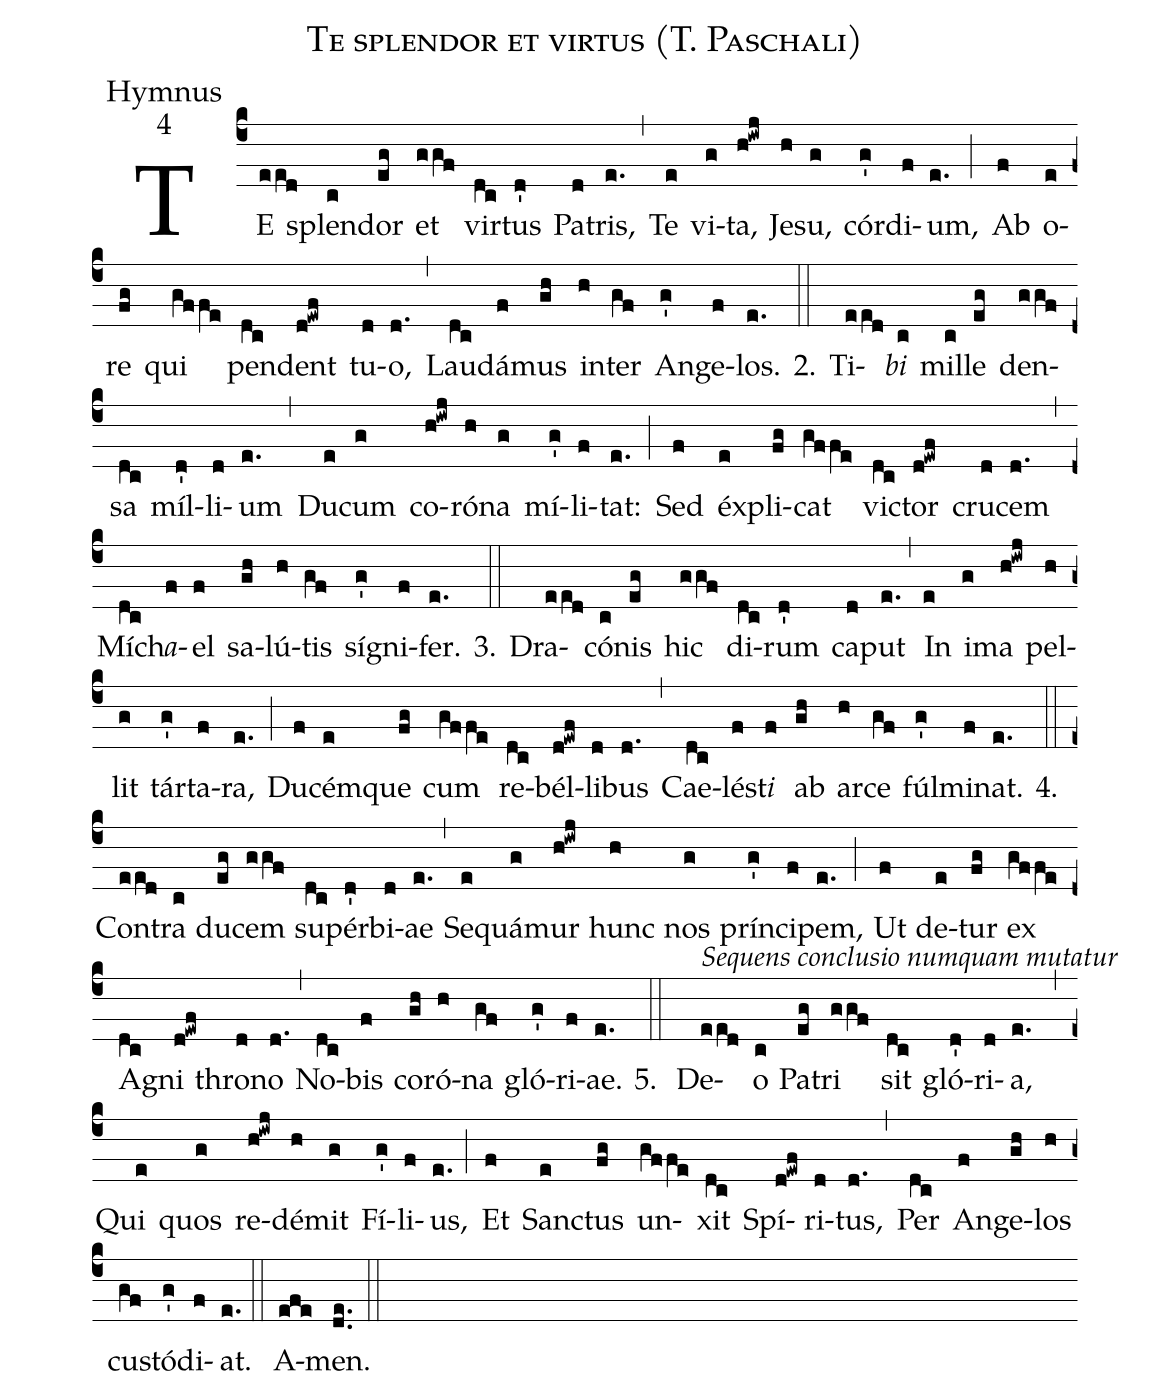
name:Te splendor et virtus (T. Paschali);
office-part:Hymnus;
mode:4;
%%
(c4) TE(eed) splen(c)dor(eg) et(ggf) vir(dc)tus(d') Pa(d)tris,(e.) (,) Te(e) vi(g)ta,(h!iwj) Je(h)su,(g) cór(g')di(f)um,(e.) (;) Ab(f) o(e)re(fg) qui(gffe) pen(dc)dent(d!ewf) tu(d)o,(d.) (,) Lau(dc)dá(f)mus(gh) in(h)ter(gf) An(g')ge(f)los.(e.) 2.(::) Ti(eed)<i>bi</i>(c) mil(c)le(eg) den(ggf)sa(dc) míl(d')li(d)um(e.) (,) Du(e)cum(g) co(h!iwj)ró(h)na(g) mí(g')li(f)tat:(e.) (;) Sed(f) éx(e)pli(fg)cat(gffe) vi(dc)ctor(d!ewf) cru(d)cem(d.) (,) Mí(dc)ch<i>a</i>(f)el(f) sa(gh)lú(h)tis(gf) sí(g')gni(f)fer.(e.) 3.(::) Dra(eed)có(c)nis(eg) hic(ggf) di(dc)rum(d') ca(d)put(e.) (,) In(e) i(g)ma(h!iwj) pel(h)lit(g) tár(g')ta(f)ra,(e.) (;) Du(f)cém(e)que(fg) cum(gffe) re(dc)bél(d!ewf)li(d)bus(d.) (,) Cae(dc)lé(f)st<i>i</i>(f) ab(gh) ar(h)ce(gf) fúl(g')mi(f)nat.(e.) 4.(::) Con(eed)tra(c) du(eg)cem(ggf) su(dc)pér(d')bi(d)ae(e.) (,) Se(e)quá(g)mur(h!iwj) hunc(h) nos(g) prín(g')ci(f)pem,(e.) (;) Ut(f) de(e)tur(fg) ex(gffe) A(dc)gni(d!ewf) thro(d)no(d.) (,) No(dc)bis(f) co(gh)ró(h)na(gf) gló(g')ri(f)ae.(e.) 5.(::) <alt>Sequens conclusio numquam mutatur</alt> De(eed)o(c) Pa(eg)tri(ggf) sit(dc) gló(d')ri(d)a,(e.) (,) Qui(e) quos(g) re(h!iwj)dé(h)mit(g) Fí(g')li(f)us,(e.) (;) Et(f) San(e)ctus(fg) un(gffe)xit(dc) Spí(d!ewf)ri(d)tus,(d.) (,) Per(dc) An(f)ge(gh)los(h) cu(gf)stó(g')di(f)at.(e.) (::) A(efe)men.(de..) (::)
